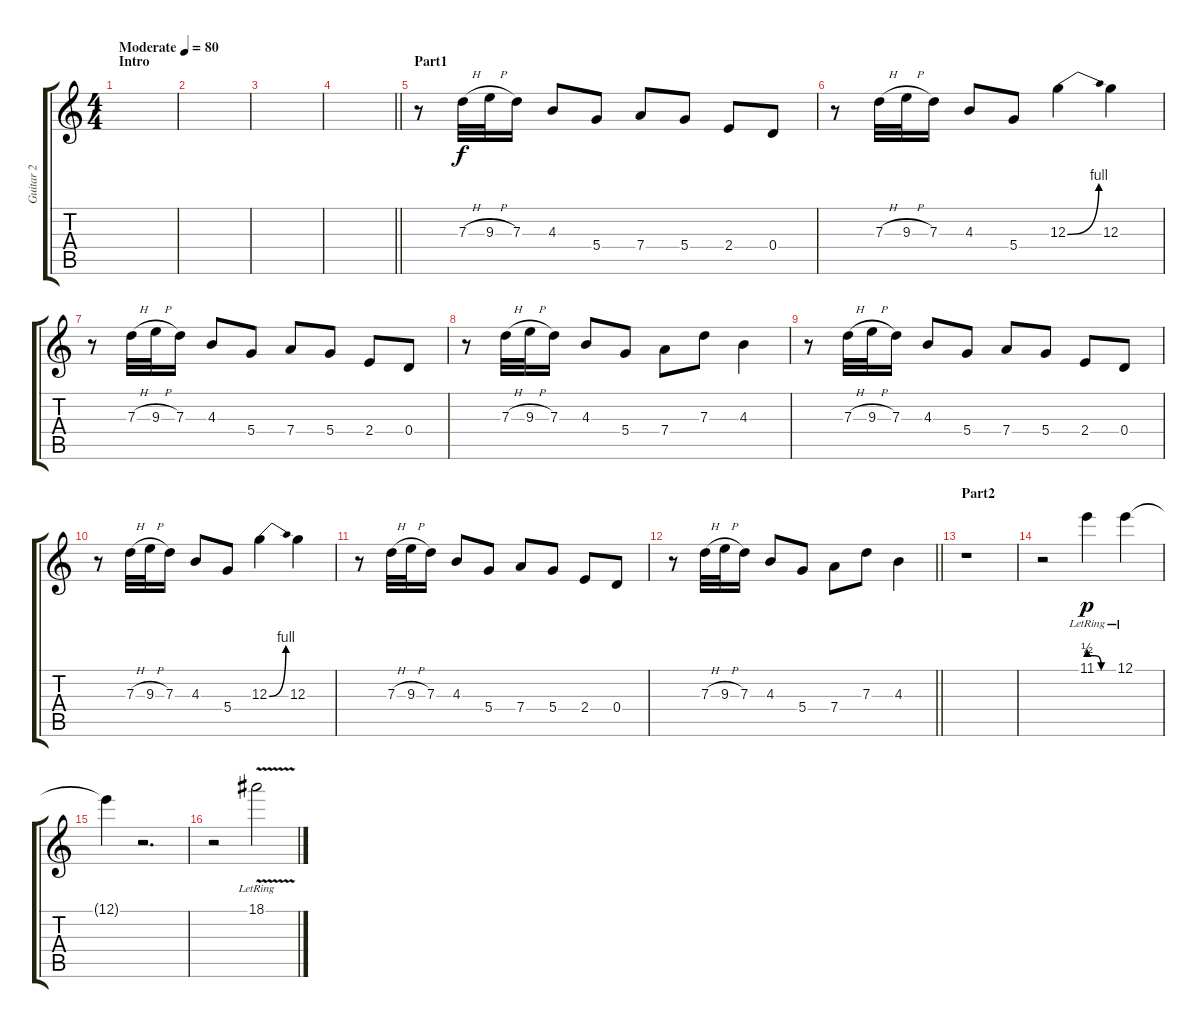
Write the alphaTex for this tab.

\track ("Guitar 2" "Guitar 2") {instrument overdrivenguitar}
\staff {score tabs}
\tuning (E4 B3 G3 D3 A2 E2) {hide}
\ts (4 4)
\section ("" "Intro")
\tempo (80 "Moderate")
\clef g2
\ks c
|
|
|
\barLineRight lightlight
|
\section ("" "Part1")
r.8 7.3{h}.32 9.3{h}.32 7.3.16 4.3.8 5.4.8 7.4.8 5.4.8 2.4.8 0.4.8 |
r.8 7.3{h}.32 9.3{h}.32 7.3.16 4.3.8 5.4.8 12.3{be (bend 0 0 60 4)}.4 12.3.4 |
r.8 7.3{h}.32 9.3{h}.32 7.3.16 4.3.8 5.4.8 7.4.8 5.4.8 2.4.8 0.4.8 |
r.8 7.3{h}.32 9.3{h}.32 7.3.16 4.3.8 5.4.8 7.4.8 7.3.8 4.3.4 |
r.8 7.3{h}.32 9.3{h}.32 7.3.16 4.3.8 5.4.8 7.4.8 5.4.8 2.4.8 0.4.8 |
r.8 7.3{h}.32 9.3{h}.32 7.3.16 4.3.8 5.4.8 12.3{be (bend 0 0 60 4)}.4 12.3.4 |
r.8 7.3{h}.32 9.3{h}.32 7.3.16 4.3.8 5.4.8 7.4.8 5.4.8 2.4.8 0.4.8 |
\barLineRight lightlight
r.8 7.3{h}.32 9.3{h}.32 7.3.16 4.3.8 5.4.8 7.4.8 7.3.8 4.3.4 |
\section ("" "Part2")
r.1 |
r.2 11.1{be (custom 0 2 15 2 30 0 60 0) lr}.4{dy p} 12.1{lr}.4 |
12.1{t}.4 r.2{d} |
r.2 18.1{v lr}.2
